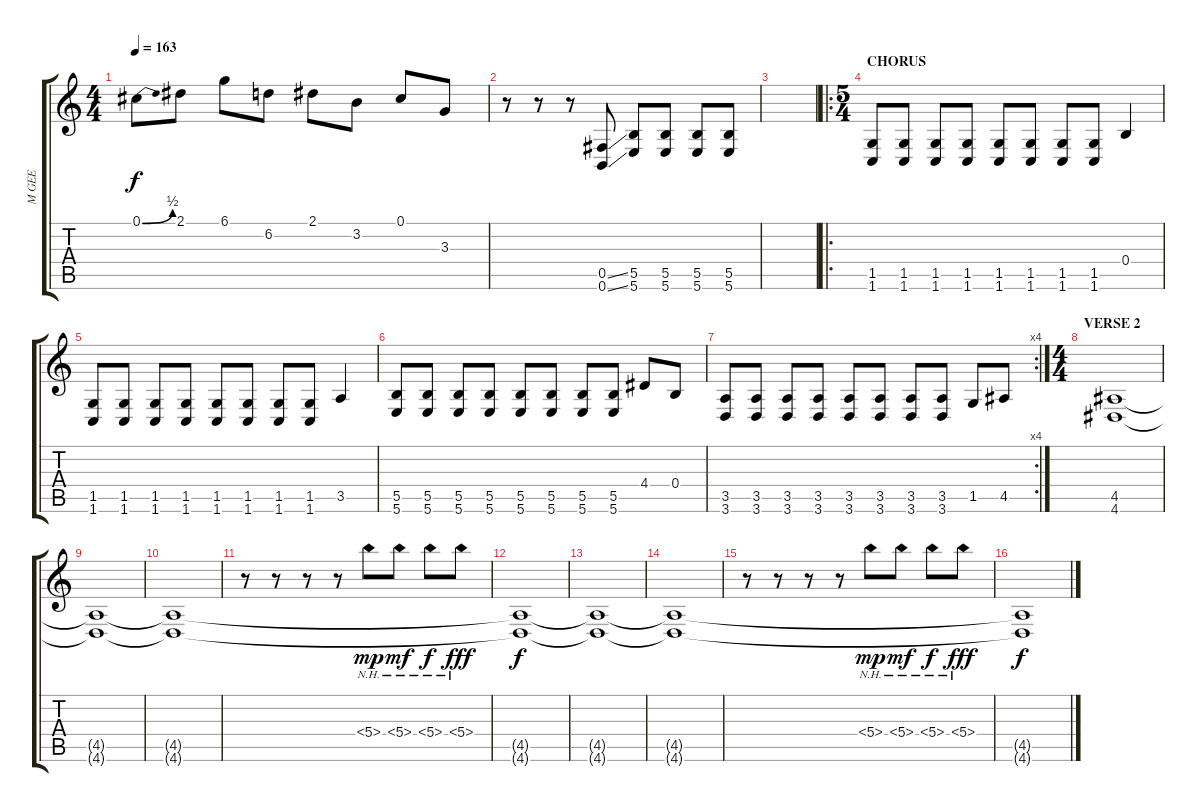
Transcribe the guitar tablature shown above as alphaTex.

\track ("M GEE" "M GEE") {instrument distortionguitar}
\staff {score tabs}
\tuning (Db4 Ab3 E3 B2 Gb2 B1) {hide}
\ts (4 4)
\tempo 163
\clef g2
\ks c
0.1{be (bend 0 0 60 2)}.8{dy f} 2.1.8 6.1.8 6.2.8 2.1.8 3.2.8 0.1.8 3.3.8 |
r.8 r.8 r.8 (0.5{ss} 0.6{ss}).8 (5.5 5.6).8 (5.5 5.6).8 (5.5 5.6).8 (5.5 5.6).8 |
|
\ro
\ts (5 4)
\section ("" "CHORUS")
(1.5 1.6).8 (1.5 1.6).8 (1.5 1.6).8 (1.5 1.6).8 (1.5 1.6).8 (1.5 1.6).8 (1.5 1.6).8 (1.5 1.6).8 0.4.4 |
(1.5 1.6).8 (1.5 1.6).8 (1.5 1.6).8 (1.5 1.6).8 (1.5 1.6).8 (1.5 1.6).8 (1.5 1.6).8 (1.5 1.6).8 3.5.4 |
(5.5 5.6).8 (5.5 5.6).8 (5.5 5.6).8 (5.5 5.6).8 (5.5 5.6).8 (5.5 5.6).8 (5.5 5.6).8 (5.5 5.6).8 4.4.8 0.4.8 |
\rc 4
(3.5 3.6).8 (3.5 3.6).8 (3.5 3.6).8 (3.5 3.6).8 (3.5 3.6).8 (3.5 3.6).8 (3.5 3.6).8 (3.5 3.6).8 1.5.8 4.5.8 |
\ts (4 4)
\section ("" "VERSE 2")
(4.5 4.6).1 |
(4.5{t} 4.6{t}).1 |
(4.5{t} 4.6{t}).1 |
r.8 r.8 r.8 r.8 5.4{nh}.8{dy mp} 5.4{nh}.8{dy mf} 5.4{nh}.8{dy f} 5.4{nh}.8{dy fff} |
(4.5{t} 4.6{t}).1{dy f} |
(4.5{t} 4.6{t}).1 |
(4.5{t} 4.6{t}).1 |
r.8 r.8 r.8 r.8 5.4{nh}.8{dy mp} 5.4{nh}.8{dy mf} 5.4{nh}.8{dy f} 5.4{nh}.8{dy fff} |
(4.5{t} 4.6{t}).1{dy f}
